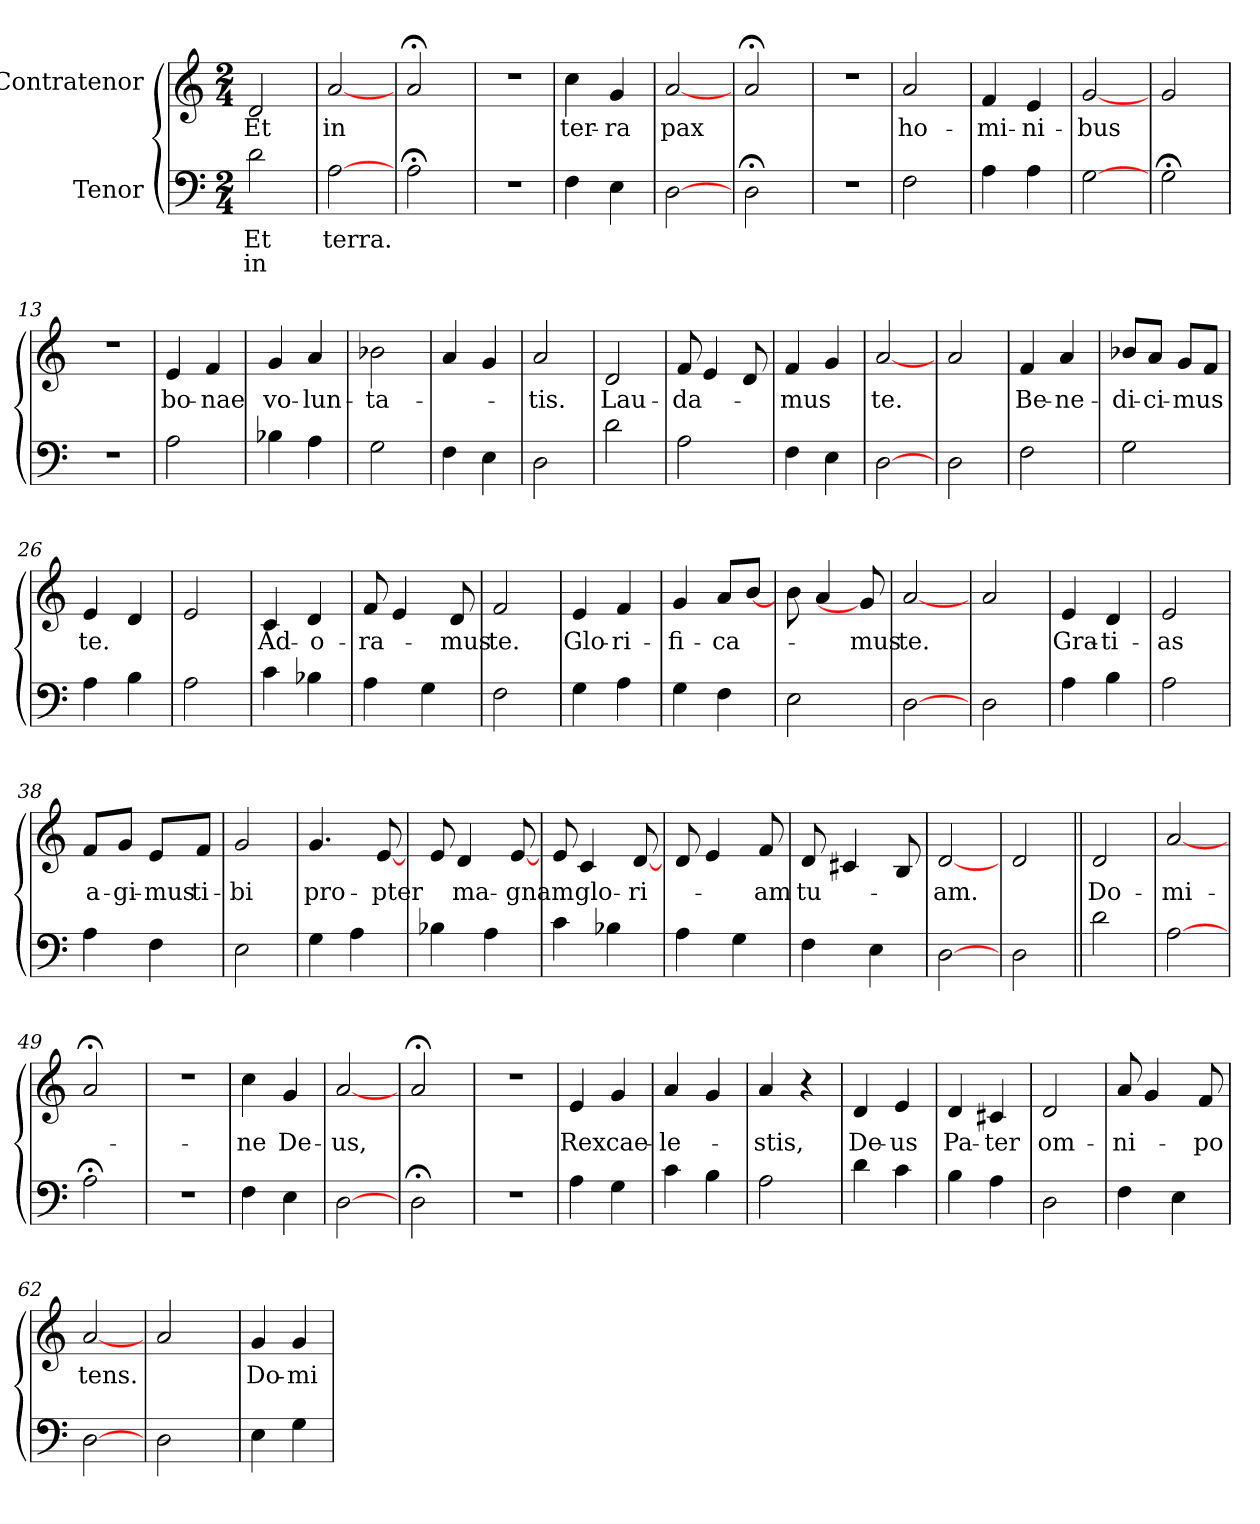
**kern	**text	**text	**kern	**text
*part2	*part2	*part2	*part1	*part1
*staff2	*staff2	*staff2	*staff1	*staff1
*I"Tenor	*	*	*I"Contratenor	*
!!LO:PB:g=z
*clefF4	*	*	*clefG2	*
*k[]	*	*	*k[]	*
*C:	*	*	*C:	*
*M2/4	*	*	*M2/4	*
=1	=1	=1	=1	=1
!	!LO:LY:b:color=#000000	!LO:LY:b:color=#000000	!	!LO:LY:b:color=#000000
2di\	Et	in	2di/	Et
=2	=2	=2	=2	=2
!	!LO:LY:b:color=#000000	!	!	!LO:LY:b:color=#000000
[2Ai\	terra.	.	[2ai/	in
=3	=3	=3	=3	=3
2A;i\	.	.	2a;i/	.
=4	=4	=4	=4	=4
!LO:N:vis=1	!	!	!LO:N:vis=1	!
2r	.	.	2r	.
=5	=5	=5	=5	=5
!	!	!	!	!LO:LY:b:color=#000000
4Fi\	.	.	4cci\	ter-
!	!	!	!	!LO:LY:b:color=#000000
4Ei\	.	.	4gi/	-ra
=6	=6	=6	=6	=6
!	!	!	!	!LO:LY:b:color=#000000
[2Di\	.	.	[2ai/	pax
=7	=7	=7	=7	=7
2D;i\	.	.	2a;i/	.
=8	=8	=8	=8	=8
!LO:N:vis=1	!	!	!LO:N:vis=1	!
2r	.	.	2r	.
=9	=9	=9	=9	=9
!	!	!	!	!LO:LY:b:color=#000000
2Fi\	.	.	2ai/	ho-
=10	=10	=10	=10	=10
!	!	!	!	!LO:LY:b:color=#000000
4Ai\	.	.	4fi/	-mi-
!	!	!	!	!LO:LY:b:color=#000000
4Ai\	.	.	4ei/	-ni-
=11	=11	=11	=11	=11
!	!	!	!	!LO:LY:b:color=#000000
[2Gi\	.	.	[2gi/	-bus
!!LO:LB:g=z
=12	=12	=12	=12	=12
2G;i\	.	.	2gi/	.
=13	=13	=13	=13	=13
!LO:N:vis=1	!	!	!LO:N:vis=1	!
2r	.	.	2r	.
=14	=14	=14	=14	=14
!	!	!	!	!LO:LY:b:color=#000000
2Ai\	.	.	4ei/	bo-
!	!	!	!	!LO:LY:b:color=#000000
.	.	.	4fi/	-nae
=15	=15	=15	=15	=15
!	!	!	!	!LO:LY:b:color=#000000
4B-Xi\	.	.	4gi/	vo-
!	!	!	!	!LO:LY:b:color=#000000
4Ai\	.	.	4ai/	-lun-
=16	=16	=16	=16	=16
!	!	!	!	!LO:LY:b:color=#000000
2Gi\	.	.	2b-Xi\	-ta-
=17	=17	=17	=17	=17
4Fi\	.	.	4ai/	.
4Ei\	.	.	4gi/	.
=18	=18	=18	=18	=18
!	!	!	!	!LO:LY:b:color=#000000
2Di\	.	.	2ai/	-tis.
=19	=19	=19	=19	=19
!	!	!	!	!LO:LY:b:color=#000000
2di\	.	.	2di/	Lau-
=20	=20	=20	=20	=20
!	!	!	!	!LO:LY:b:color=#000000
2Ai\	.	.	8fi/L	-da-
.	.	.	4ei/	.
.	.	.	8di/L	.
=21	=21	=21	=21	=21
!	!	!	!	!LO:LY:b:color=#000000
4Fi\	.	.	4fi/	-mus
4Ei\	.	.	4gi/	.
=22	=22	=22	=22	=22
!	!	!	!	!LO:LY:b:color=#000000
[2Di\	.	.	[2ai/	te.
=23	=23	=23	=23	=23
2Di\	.	.	2ai/	.
!!LO:LB:g=z
=24	=24	=24	=24	=24
!	!	!	!	!LO:LY:b:color=#000000
2Fi\	.	.	4fi/	Be-
!	!	!	!	!LO:LY:b:color=#000000
.	.	.	4ai/	-ne-
=25	=25	=25	=25	=25
!	!	!	!	!LO:LY:b:color=#000000
2Gi\	.	.	8b-Xi/L	-di-
!	!	!	!	!LO:LY:b:color=#000000
.	.	.	8ai/J	-ci-
!	!	!	!	!LO:LY:b:color=#000000
.	.	.	8gi/L	-mus
.	.	.	8fi/J	.
=26	=26	=26	=26	=26
!	!	!	!	!LO:LY:b:color=#000000
4Ai\	.	.	4ei/	te.
4Bi\	.	.	4di/	.
=27	=27	=27	=27	=27
2Ai\	.	.	2ei/	.
=28	=28	=28	=28	=28
!	!	!	!	!LO:LY:b:color=#000000
4ci\	.	.	4ci/	Ad-
!	!	!	!	!LO:LY:b:color=#000000
4B-Xi\	.	.	4di/	-o-
=29	=29	=29	=29	=29
!	!	!	!	!LO:LY:b:color=#000000
4Ai\	.	.	8fi/L	-ra-
.	.	.	4ei/	.
4Gi\	.	.	.	.
!	!	!	!	!LO:LY:b:color=#000000
.	.	.	8di/L	-mus
=30	=30	=30	=30	=30
!	!	!	!	!LO:LY:b:color=#000000
2Fi\	.	.	2fi/	te.
=31	=31	=31	=31	=31
!	!	!	!	!LO:LY:b:color=#000000
4Gi\	.	.	4ei/	Glo-
!	!	!	!	!LO:LY:b:color=#000000
4Ai\	.	.	4fi/	-ri-
=32	=32	=32	=32	=32
!	!	!	!	!LO:LY:b:color=#000000
4Gi\	.	.	4gi/	-fi-
!	!	!	!	!LO:LY:b:color=#000000
4Fi\	.	.	8ai/L	-ca-
.	.	.	[8bi/J	.
=33	=33	=33	=33	=33
2Ei\	.	.	8bi\L	.
.	.	.	4ai/	.
!	!	!	!	!LO:LY:b:color=#000000
.	.	.	8gi/L]	-mus
!!LO:LB:g=z
=34	=34	=34	=34	=34
!	!	!	!	!LO:LY:b:color=#000000
[2Di\	.	.	[2ai/	te.
=35	=35	=35	=35	=35
2Di\	.	.	2ai/	.
=36	=36	=36	=36	=36
!	!	!	!	!LO:LY:b:color=#000000
4Ai\	.	.	4ei/	Gra-
!	!	!	!	!LO:LY:b:color=#000000
4Bi\	.	.	4di/	-ti-
=37	=37	=37	=37	=37
!	!	!	!	!LO:LY:b:color=#000000
2Ai\	.	.	2ei/	-as
=38	=38	=38	=38	=38
!	!	!	!	!LO:LY:b:color=#000000
4Ai\	.	.	8fi/L	a-
!	!	!	!	!LO:LY:b:color=#000000
.	.	.	8gi/J	-gi-
!	!	!	!	!LO:LY:b:color=#000000
4Fi\	.	.	8ei/L	-mus
!	!	!	!	!LO:LY:b:color=#000000
.	.	.	8fi/J	ti-
=39	=39	=39	=39	=39
!	!	!	!	!LO:LY:b:color=#000000
2Ei\	.	.	2gi/	-bi
=40	=40	=40	=40	=40
!	!	!	!	!LO:LY:b:color=#000000
4Gi\	.	.	4.gi/	pro-
4Ai\	.	.	.	.
!	!	!	!	!LO:LY:b:color=#000000
.	.	.	[8ei/L	-pter
=41	=41	=41	=41	=41
4B-Xi\	.	.	8ei/L	.
!	!	!	!	!LO:LY:b:color=#000000
.	.	.	4di/	ma-
4Ai\	.	.	.	.
!	!	!	!	!LO:LY:b:color=#000000
.	.	.	[8ei/L	-gnam
=42	=42	=42	=42	=42
4ci\	.	.	8ei/L	.
!	!	!	!	!LO:LY:b:color=#000000
.	.	.	4ci/	glo-
4B-Xi\	.	.	.	.
!	!	!	!	!LO:LY:b:color=#000000
.	.	.	[8di/L	-ri-
=43	=43	=43	=43	=43
4Ai\	.	.	8di/L	.
.	.	.	4ei/	.
4Gi\	.	.	.	.
!	!	!	!	!LO:LY:b:color=#000000
.	.	.	8fi/L	-am
!!LO:PB:g=z
=44	=44	=44	=44	=44
!	!	!	!	!LO:LY:b:color=#000000
4Fi\	.	.	8di/L	tu-
.	.	.	4c#Xi/	.
4Ei\	.	.	.	.
.	.	.	8Bi/L	.
=45	=45	=45	=45	=45
!	!	!	!	!LO:LY:b:color=#000000
[2Di\	.	.	[2di/	-am.
=46	=46	=46	=46	=46
2Di\	.	.	2di/	.
=47||	=47||	=47||	=47||	=47||
!	!	!	!	!LO:LY:b:color=#000000
2di\	.	.	2di/	Do-
=48	=48	=48	=48	=48
!	!	!	!	!LO:LY:b:color=#000000
[2Ai\	.	.	[2ai/	-mi-
=49	=49	=49	=49	=49
2A;i\	.	.	2a;i/	.
=50	=50	=50	=50	=50
!LO:N:vis=1	!	!	!LO:N:vis=1	!
2r	.	.	2r	.
=51	=51	=51	=51	=51
!	!	!	!	!LO:LY:b:color=#000000
4Fi\	.	.	4cci\	-ne
!	!	!	!	!LO:LY:b:color=#000000
4Ei\	.	.	4gi/	De-
=52	=52	=52	=52	=52
!	!	!	!	!LO:LY:b:color=#000000
[2Di\	.	.	[2ai/	-us,
=53	=53	=53	=53	=53
2D;i\	.	.	2a;i/	.
=54	=54	=54	=54	=54
!LO:N:vis=1	!	!	!LO:N:vis=1	!
2r	.	.	2r	.
=55	=55	=55	=55	=55
!	!	!	!	!LO:LY:b:color=#000000
4Ai\	.	.	4ei/	Rex
!	!	!	!	!LO:LY:b:color=#000000
4Gi\	.	.	4gi/	cae-
!!LO:LB:g=z
=56	=56	=56	=56	=56
!	!	!	!	!LO:LY:b:color=#000000
4ci\	.	.	4ai/	-le-
4Bi\	.	.	4gi/	.
=57	=57	=57	=57	=57
!	!	!	!	!LO:LY:b:color=#000000
2Ai\	.	.	4ai/	-stis,
.	.	.	4r	.
=58	=58	=58	=58	=58
!	!	!	!	!LO:LY:b:color=#000000
4di\	.	.	4di/	De-
!	!	!	!	!LO:LY:b:color=#000000
4ci\	.	.	4ei/	-us
=59	=59	=59	=59	=59
!	!	!	!	!LO:LY:b:color=#000000
4Bi\	.	.	4di/	Pa-
!	!	!	!	!LO:LY:b:color=#000000
4Ai\	.	.	4c#Xi/	-ter
=60	=60	=60	=60	=60
!	!	!	!	!LO:LY:b:color=#000000
2Di\	.	.	2di/	om-
=61	=61	=61	=61	=61
!	!	!	!	!LO:LY:b:color=#000000
4Fi\	.	.	8ai/L	-ni-
.	.	.	4gi/	.
4Ei\	.	.	.	.
!	!	!	!	!LO:LY:b:color=#000000
.	.	.	8fi/L	-po
=62	=62	=62	=62	=62
!	!	!	!	!LO:LY:b:color=#000000
[2Di\	.	.	[2ai/	tens.
=63	=63	=63	=63	=63
2Di\	.	.	2ai/	.
=64	=64	=64	=64	=64
!	!	!	!	!LO:LY:b:color=#000000
4Ei\	.	.	4gi/	Do-
!	!	!	!	!LO:LY:b:color=#000000
4Gi\	.	.	4gi/	-mi-
=	=	=	=	=
*-	*-	*-	*-	*-
